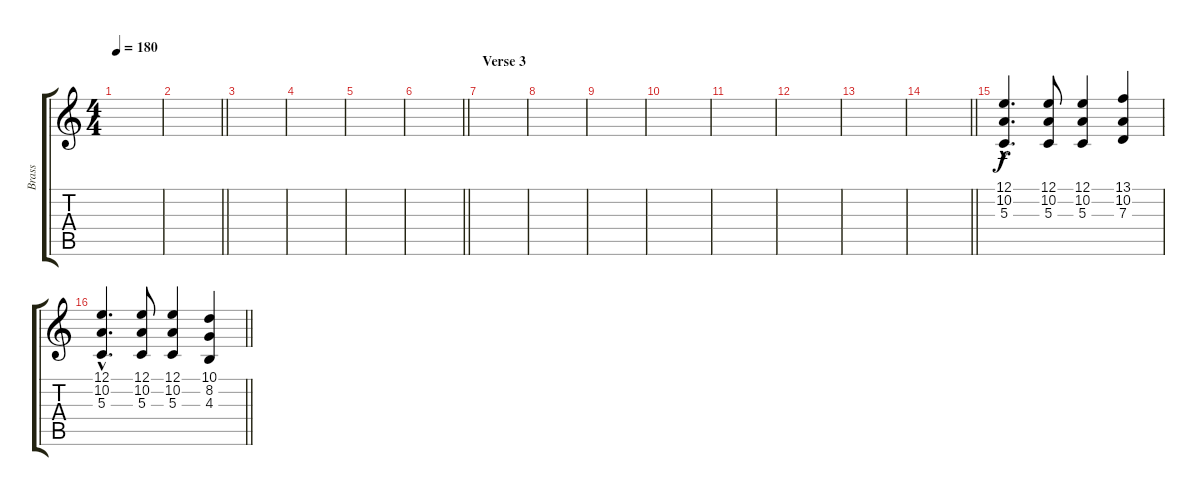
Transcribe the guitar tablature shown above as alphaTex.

\track ("Brass" "Brass") {instrument brasssection}
\staff {score tabs}
\tuning (E4 B3 G3 D3 A2 E2) {hide}
\ts (4 4)
\tempo 180
\clef g2
\ks c
|
\barLineRight lightlight
|
\section ("" "")
|
|
|
\barLineRight lightlight
|
\section ("" "Verse 3")
|
|
|
|
|
|
|
\barLineRight lightlight
|
\section ("" "")
(12.1{hac} 10.2{hac} 5.3{hac}).4{d} (12.1 10.2 5.3).8 (12.1 10.2 5.3).4 (13.1 10.2 7.3).4 |
\barLineRight lightlight
(12.1{hac} 10.2{hac} 5.3{hac}).4{d} (12.1 10.2 5.3).8 (12.1 10.2 5.3).4 (10.1 8.2 4.3).4
